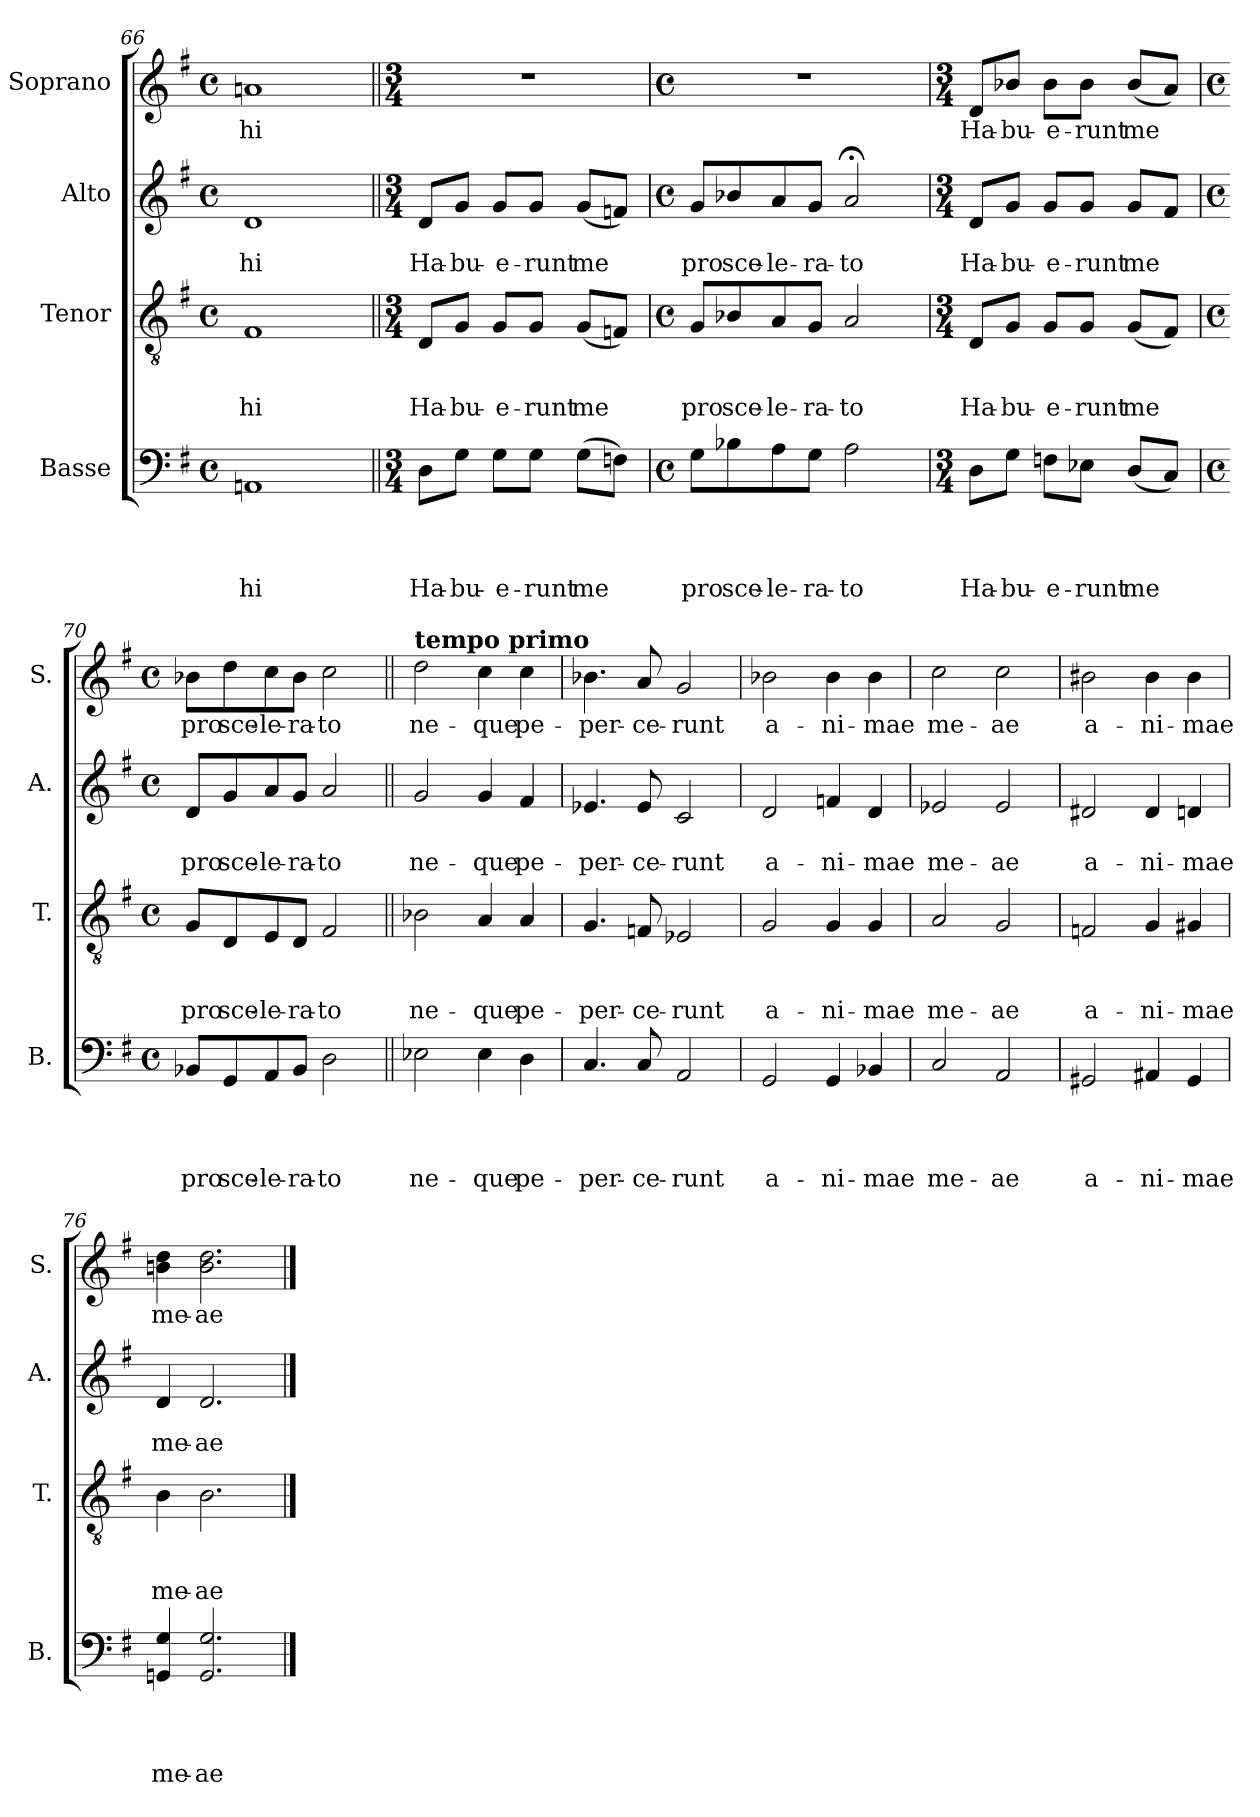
**kern	**text	**text	**text	**text	**kern	**text	**text	**text	**kern	**text	**text	**kern	**text
*part4	*part4	*part4	*part4	*part4	*part3	*part3	*part3	*part3	*part2	*part2	*part2	*part1	*part1
*staff4	*staff4	*staff4	*staff4	*staff4	*staff3	*staff3	*staff3	*staff3	*staff2	*staff2	*staff2	*staff1	*staff1
*I"Basse	*	*	*	*	*I"Tenor	*	*	*	*I"Alto	*	*	*I"Soprano	*
*I'B.	*	*	*	*	*I'T.	*	*	*	*I'A.	*	*	*I'S.	*
!!LO:LB:g=z
*clefF4	*	*	*	*	*clefGv2	*	*	*	*clefG2	*	*	*clefG2	*
*k[f#]	*	*	*	*	*k[f#]	*	*	*	*k[f#]	*	*	*k[f#]	*
*G:	*	*	*	*	*G:	*	*	*	*G:	*	*	*G:	*
*M4/4	*	*	*	*	*M4/4	*	*	*	*M4/4	*	*	*M4/4	*
*met(c)	*	*	*	*	*met(c)	*	*	*	*met(c)	*	*	*met(c)	*
=66	=66	=66	=66	=66	=66	=66	=66	=66	=66	=66	=66	=66	=66
!	!	!	!	!LO:LY:b	!	!	!	!LO:LY:b	!	!	!LO:LY:b	!	!LO:LY:b
1AAni	.	.	.	-hi	1F#i	.	.	-hi	1d	.	-hi	1ani	-hi
=67||	=67||	=67||	=67||	=67||	=67||	=67||	=67||	=67||	=67||	=67||	=67||	=67||	=67||
*M3/4	*	*	*	*	*M3/4	*	*	*	*M3/4	*	*	*M3/4	*
!	!	!	!	!LO:LY:b	!	!	!	!LO:LY:b	!	!	!LO:LY:b	!	!
8D\L	.	.	.	Ha-	8D/L	.	.	Ha-	8d/L	.	Ha-	2.r	.
!	!	!	!	!LO:LY:b	!	!	!	!LO:LY:b	!	!	!LO:LY:b	!	!
8G\J	.	.	.	-bu-	8G/J	.	.	-bu-	8g/J	.	-bu-	.	.
!	!	!	!	!LO:LY:b	!	!	!	!LO:LY:b	!	!	!LO:LY:b	!	!
8G\L	.	.	.	-e-	8G/L	.	.	-e-	8g/L	.	-e-	.	.
!	!	!	!	!LO:LY:b	!	!	!	!LO:LY:b	!	!	!LO:LY:b	!	!
8G\J	.	.	.	-runt	8G/J	.	.	-runt	8g/J	.	-runt	.	.
!	!	!	!	!LO:LY:b	!	!	!	!LO:LY:b	!	!	!LO:LY:b	!	!
(>8G\L	.	.	.	me	(<8G/L	.	.	me	(<8g/L	.	me	.	.
8Fn\J)	.	.	.	.	8Fn/J)	.	.	.	8fn/J)	.	.	.	.
=68	=68	=68	=68	=68	=68	=68	=68	=68	=68	=68	=68	=68	=68
*M4/4	*	*	*	*	*M4/4	*	*	*	*M4/4	*	*	*M4/4	*
*met(c)	*	*	*	*	*met(c)	*	*	*	*met(c)	*	*	*met(c)	*
!	!	!	!	!LO:LY:b	!	!	!	!LO:LY:b	!	!	!LO:LY:b	!	!
8G\L	.	.	.	pro	8G/L	.	.	pro	8g/L	.	pro	1r	.
!	!	!	!	!LO:LY:b	!	!	!	!LO:LY:b	!	!	!LO:LY:b	!	!
8B-X\	.	.	.	sce-	8B-X/	.	.	sce-	8b-X/	.	sce-	.	.
!	!	!	!	!LO:LY:b	!	!	!	!LO:LY:b	!	!	!LO:LY:b	!	!
8A\	.	.	.	-le-	8A/	.	.	-le-	8a/	.	-le-	.	.
!	!	!	!	!LO:LY:b	!	!	!	!LO:LY:b	!	!	!LO:LY:b	!	!
8G\J	.	.	.	-ra-	8G/J	.	.	-ra-	8g/J	.	-ra-	.	.
!	!	!	!	!LO:LY:b	!	!	!	!LO:LY:b	!	!	!LO:LY:b	!	!
2A\	.	.	.	-to	2A/	.	.	-to	2a;/	.	-to	.	.
=69	=69	=69	=69	=69	=69	=69	=69	=69	=69	=69	=69	=69	=69
*M3/4	*	*	*	*	*M3/4	*	*	*	*M3/4	*	*	*M3/4	*
!	!	!	!	!LO:LY:b	!	!	!	!LO:LY:b	!	!	!LO:LY:b	!	!LO:LY:b
8D\L	.	.	.	Ha-	8D/L	.	.	Ha-	8d/L	.	Ha-	8d/L	Ha-
!	!	!	!	!LO:LY:b	!	!	!	!LO:LY:b	!	!	!LO:LY:b	!	!LO:LY:b
8G\J	.	.	.	-bu-	8G/J	.	.	-bu-	8g/J	.	-bu-	8b-X/J	-bu-
!	!	!	!	!LO:LY:b	!	!	!	!LO:LY:b	!	!	!LO:LY:b	!	!LO:LY:b
8Fn\L	.	.	.	-e-	8G/L	.	.	-e-	8g/L	.	-e-	8b-\L	-e-
!	!	!	!	!LO:LY:b	!	!	!	!LO:LY:b	!	!	!LO:LY:b	!	!LO:LY:b
8E-X\J	.	.	.	-runt	8G/J	.	.	-runt	8g/J	.	-runt	8b-\J	-runt
!	!	!	!	!LO:LY:b	!	!	!	!LO:LY:b	!	!	!LO:LY:b	!	!LO:LY:b
(<8D/L	.	.	.	me	(<8G/L	.	.	me	8g/L	.	me	(<8b-/L	me
8C/J)	.	.	.	.	8F#/J)	.	.	.	8f#i/J	.	.	8a/J)	.
!!LO:PB:g=z
=70	=70	=70	=70	=70	=70	=70	=70	=70	=70	=70	=70	=70	=70
*M4/4	*	*	*	*	*M4/4	*	*	*	*M4/4	*	*	*M4/4	*
*met(c)	*	*	*	*	*met(c)	*	*	*	*met(c)	*	*	*met(c)	*
!	!	!	!	!LO:LY:b	!	!	!	!LO:LY:b	!	!	!LO:LY:b	!	!LO:LY:b
8BB-X/L	.	.	.	pro	8G/L	.	.	pro	8d/L	.	pro	8b-X\L	pro
!	!	!	!	!LO:LY:b	!	!	!	!LO:LY:b	!	!	!LO:LY:b	!	!LO:LY:b
8GG/	.	.	.	sce-	8D/	.	.	sce-	8g/	.	sce-	8dd\	sce-
!	!	!	!	!LO:LY:b	!	!	!	!LO:LY:b	!	!	!LO:LY:b	!	!LO:LY:b
8AA/	.	.	.	-le-	8E/	.	.	-le-	8a/	.	-le-	8cc\	-le-
!	!	!	!	!LO:LY:b	!	!	!	!LO:LY:b	!	!	!LO:LY:b	!	!LO:LY:b
8BB-/J	.	.	.	-ra-	8D/J	.	.	-ra-	8g/J	.	-ra-	8b-\J	-ra-
!	!	!	!	!LO:LY:b	!	!	!	!LO:LY:b	!	!	!LO:LY:b	!	!LO:LY:b
2D\	.	.	.	-to	2F#/	.	.	-to	2a/	.	-to	2cc\	-to
=71||	=71||	=71||	=71||	=71||	=71||	=71||	=71||	=71||	=71||	=71||	=71||	=71||	=71||
!	!	!	!	!	!	!	!	!	!	!	!	!LO:TX:a:B:t=tempo primo	!
!	!	!	!	!LO:LY:b	!	!	!	!LO:LY:b	!	!	!LO:LY:b	!	!LO:LY:b
2E-X\	.	.	.	ne-	2B-X\	.	.	ne-	2g/	.	ne-	2dd\	ne-
!	!	!	!	!LO:LY:b	!	!	!	!LO:LY:b	!	!	!LO:LY:b	!	!LO:LY:b
4E-\	.	.	.	-que	4A/	.	.	-que	4g/	.	-que	4cc\	-que
!	!	!	!	!LO:LY:b	!	!	!	!LO:LY:b	!	!	!LO:LY:b	!	!LO:LY:b
4D\	.	.	.	pe-	4A/	.	.	pe-	4f#/	.	pe-	4cc\	pe-
=72	=72	=72	=72	=72	=72	=72	=72	=72	=72	=72	=72	=72	=72
!	!	!	!	!LO:LY:b	!	!	!	!LO:LY:b	!	!	!LO:LY:b	!	!LO:LY:b
4.C/	.	.	.	-per-	4.G/	.	.	-per-	4.e-X/	.	-per-	4.b-X\	-per-
!	!	!	!	!LO:LY:b	!	!	!	!LO:LY:b	!	!	!LO:LY:b	!	!LO:LY:b
8C/	.	.	.	-ce-	8Fn/	.	.	-ce-	8e-/	.	-ce-	8a/	-ce-
!	!	!	!	!LO:LY:b	!	!	!	!LO:LY:b	!	!	!LO:LY:b	!	!LO:LY:b
2AA/	.	.	.	-runt	2E-X/	.	.	-runt	2c/	.	-runt	2g/	-runt
=73	=73	=73	=73	=73	=73	=73	=73	=73	=73	=73	=73	=73	=73
!	!	!	!	!LO:LY:b	!	!	!	!LO:LY:b	!	!	!LO:LY:b	!	!LO:LY:b
2GG/	.	.	.	a-	2G/	.	.	a-	2d/	.	a-	2b-X\	a-
!	!	!	!	!LO:LY:b	!	!	!	!LO:LY:b	!	!	!LO:LY:b	!	!LO:LY:b
4GG/	.	.	.	-ni-	4G/	.	.	-ni-	4fn/	.	-ni-	4b-\	-ni-
!	!	!	!	!LO:LY:b	!	!	!	!LO:LY:b	!	!	!LO:LY:b	!	!LO:LY:b
4BB-X/	.	.	.	-mae	4G/	.	.	-mae	4d/	.	-mae	4b-\	-mae
=74	=74	=74	=74	=74	=74	=74	=74	=74	=74	=74	=74	=74	=74
!	!	!	!	!LO:LY:b	!	!	!	!LO:LY:b	!	!	!LO:LY:b	!	!LO:LY:b
2C/	.	.	.	me-	2A/	.	.	me-	2e-X/	.	me-	2cc\	me-
!	!	!	!	!LO:LY:b	!	!	!	!LO:LY:b	!	!	!LO:LY:b	!	!LO:LY:b
2AA/	.	.	.	-ae	2G/	.	.	-ae	2e-/	.	-ae	2cc\	-ae
!!LO:PB:g=z
=75	=75	=75	=75	=75	=75	=75	=75	=75	=75	=75	=75	=75	=75
!	!	!	!	!LO:LY:b	!	!	!	!LO:LY:b	!	!	!LO:LY:b	!	!LO:LY:b
2GG#X/	.	.	.	a-	2Fn/	.	.	a-	2d#X/	.	a-	2b#X\	a-
!	!	!	!	!LO:LY:b	!	!	!	!LO:LY:b	!	!	!LO:LY:b	!	!LO:LY:b
4AA#X/	.	.	.	-ni-	4G/	.	.	-ni-	4d#/	.	-ni-	4b#\	-ni-
!	!	!	!	!LO:LY:b	!	!	!	!LO:LY:b	!	!	!LO:LY:b	!	!LO:LY:b
4GG#/	.	.	.	-mae	4G#X/	.	.	-mae	4dn/	.	-mae	4b#\	-mae
=76	=76	=76	=76	=76	=76	=76	=76	=76	=76	=76	=76	=76	=76
!	!	!	!	!LO:LY:b	!	!	!	!LO:LY:b	!	!	!LO:LY:b	!	!LO:LY:b
4GGni/ 4G/	.	.	.	me-	4B\	.	.	me-	4d/	.	me-	4bni\ 4dd\	me-
!	!	!	!	!LO:LY:b	!	!	!	!LO:LY:b	!	!	!LO:LY:b	!	!LO:LY:b
2.GG/ 2.G/	.	.	.	-ae	2.B\	.	.	-ae	2.d/	.	-ae	2.b\ 2.dd\	-ae
==	==	==	==	==	==	==	==	==	==	==	==	==	==
*-	*-	*-	*-	*-	*-	*-	*-	*-	*-	*-	*-	*-	*-
